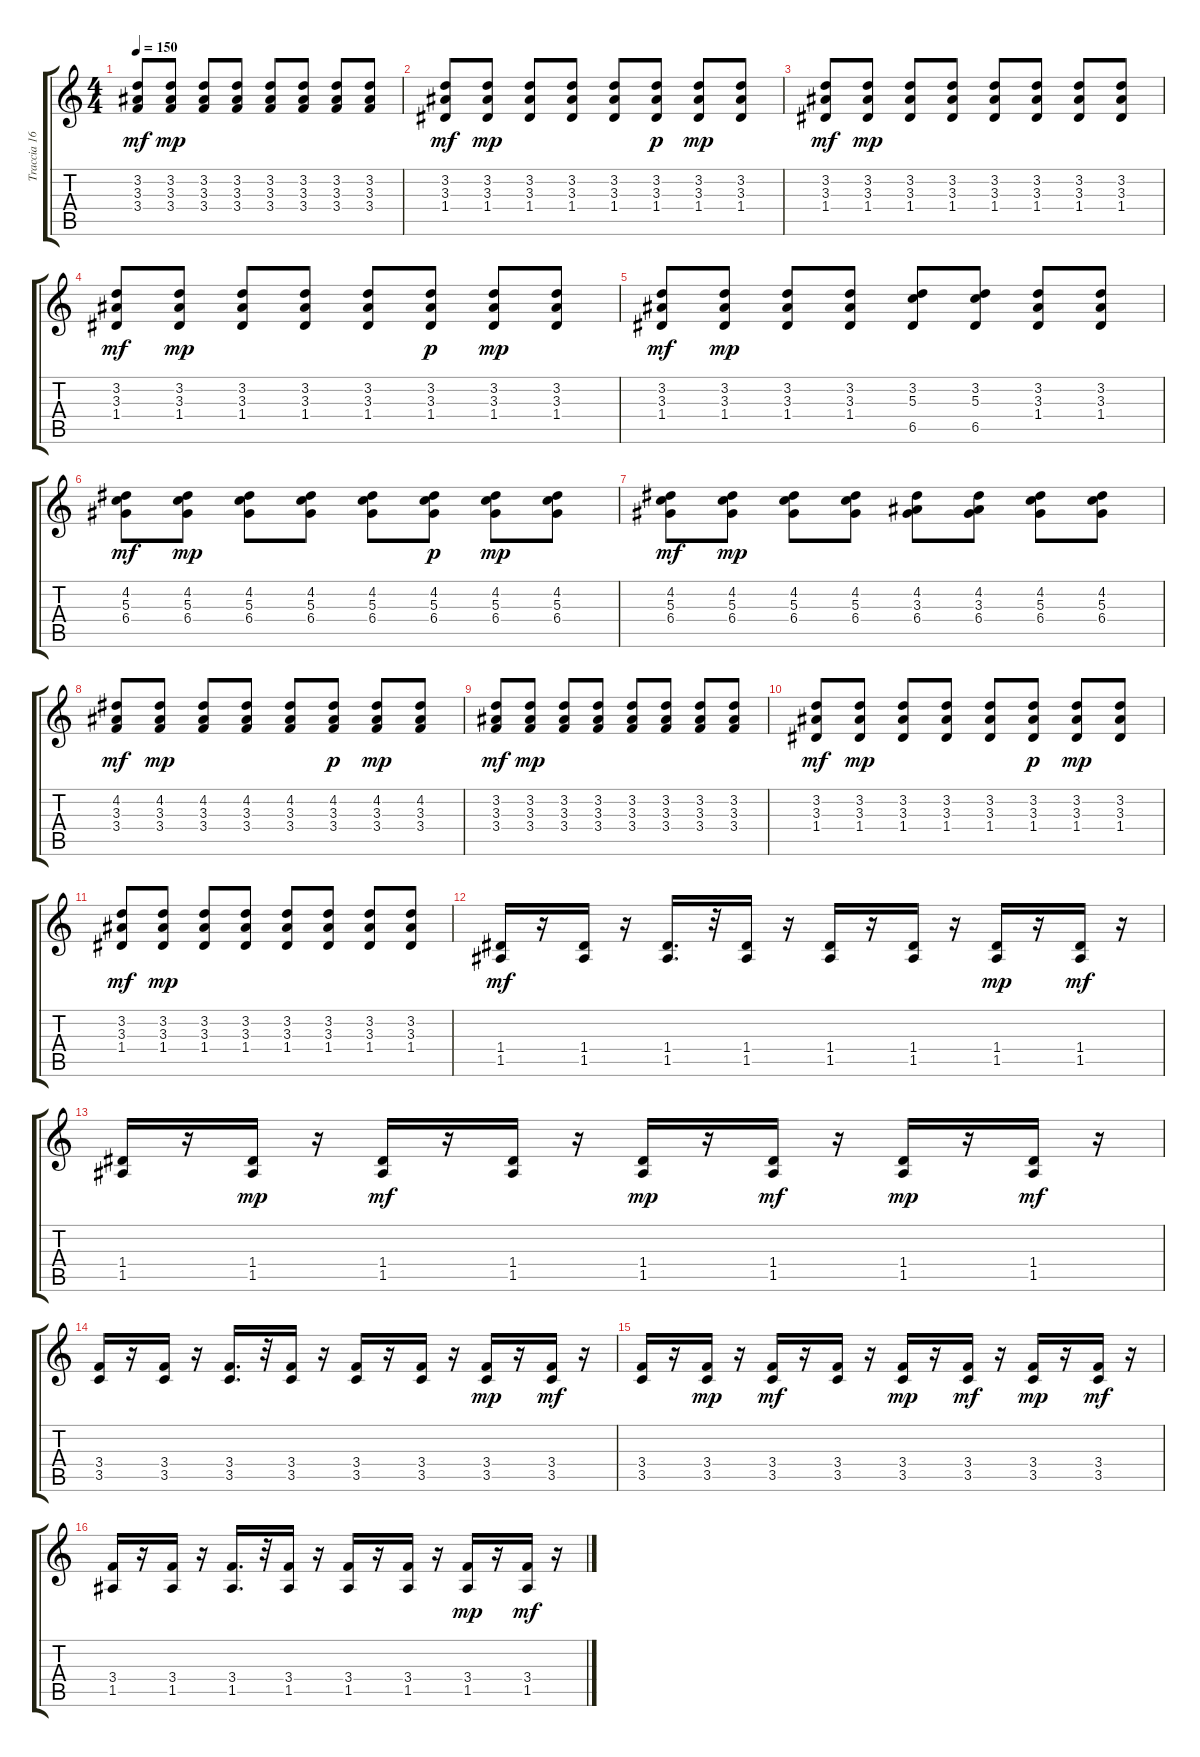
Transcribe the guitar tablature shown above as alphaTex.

\track ("Traccia 16" "Traccia 16") {instrument distortionguitar}
\staff {score tabs}
\tuning (E4 B3 G3 D3 A2 E2) {hide}
\ts (4 4)
\tempo 150
\clef g2
\ks c
(3.2 3.3 3.4).8{dy mf} (3.2 3.3 3.4).8{dy mp} (3.2 3.3 3.4).8 (3.2 3.3 3.4).8 (3.2 3.3 3.4).8 (3.2 3.3 3.4).8 (3.2 3.3 3.4).8 (3.2 3.3 3.4).8 |
(3.2 3.3 1.4).8{dy mf} (3.2 3.3 1.4).8{dy mp} (3.2 3.3 1.4).8 (3.2 3.3 1.4).8 (3.2 3.3 1.4).8 (3.2 3.3 1.4).8{dy p} (3.2 3.3 1.4).8{dy mp} (3.2 3.3 1.4).8 |
(3.2 3.3 1.4).8{dy mf} (3.2 3.3 1.4).8{dy mp} (3.2 3.3 1.4).8 (3.2 3.3 1.4).8 (3.2 3.3 1.4).8 (3.2 3.3 1.4).8 (3.2 3.3 1.4).8 (3.2 3.3 1.4).8 |
(3.2 3.3 1.4).8{dy mf} (3.2 3.3 1.4).8{dy mp} (3.2 3.3 1.4).8 (3.2 3.3 1.4).8 (3.2 3.3 1.4).8 (3.2 3.3 1.4).8{dy p} (3.2 3.3 1.4).8{dy mp} (3.2 3.3 1.4).8 |
(3.2 3.3 1.4).8{dy mf} (3.2 3.3 1.4).8{dy mp} (3.2 3.3 1.4).8 (3.2 3.3 1.4).8 (3.2 5.3 6.5).8 (3.2 5.3 6.5).8 (3.2 3.3 1.4).8 (3.2 3.3 1.4).8 |
(4.2 5.3 6.4).8{dy mf} (4.2 5.3 6.4).8{dy mp} (4.2 5.3 6.4).8 (4.2 5.3 6.4).8 (4.2 5.3 6.4).8 (4.2 5.3 6.4).8{dy p} (4.2 5.3 6.4).8{dy mp} (4.2 5.3 6.4).8 |
(4.2 5.3 6.4).8{dy mf} (4.2 5.3 6.4).8{dy mp} (4.2 5.3 6.4).8 (4.2 5.3 6.4).8 (4.2 3.3 6.4).8 (4.2 3.3 6.4).8 (4.2 5.3 6.4).8 (4.2 5.3 6.4).8 |
(4.2 3.3 3.4).8{dy mf} (4.2 3.3 3.4).8{dy mp} (4.2 3.3 3.4).8 (4.2 3.3 3.4).8 (4.2 3.3 3.4).8 (4.2 3.3 3.4).8{dy p} (4.2 3.3 3.4).8{dy mp} (4.2 3.3 3.4).8 |
(3.2 3.3 3.4).8{dy mf} (3.2 3.3 3.4).8{dy mp} (3.2 3.3 3.4).8 (3.2 3.3 3.4).8 (3.2 3.3 3.4).8 (3.2 3.3 3.4).8 (3.2 3.3 3.4).8 (3.2 3.3 3.4).8 |
(3.2 3.3 1.4).8{dy mf} (3.2 3.3 1.4).8{dy mp} (3.2 3.3 1.4).8 (3.2 3.3 1.4).8 (3.2 3.3 1.4).8 (3.2 3.3 1.4).8{dy p} (3.2 3.3 1.4).8{dy mp} (3.2 3.3 1.4).8 |
(3.2 3.3 1.4).8{dy mf} (3.2 3.3 1.4).8{dy mp} (3.2 3.3 1.4).8 (3.2 3.3 1.4).8 (3.2 3.3 1.4).8 (3.2 3.3 1.4).8 (3.2 3.3 1.4).8 (3.2 3.3 1.4).8 |
(1.4 1.5).16{dy mf} r.16 (1.4 1.5).16 r.16 (1.4 1.5).16{d} r.32 (1.4 1.5).16 r.16 (1.4 1.5).16 r.16 (1.4 1.5).16 r.16 (1.4 1.5).16{dy mp} r.16 (1.4 1.5).16{dy mf} r.16 |
(1.4 1.5).16 r.16 (1.4 1.5).16{dy mp} r.16 (1.4 1.5).16{dy mf} r.16 (1.4 1.5).16 r.16 (1.4 1.5).16{dy mp} r.16 (1.4 1.5).16{dy mf} r.16 (1.4 1.5).16{dy mp} r.16 (1.4 1.5).16{dy mf} r.16 |
(3.4 3.5).16 r.16 (3.4 3.5).16 r.16 (3.4 3.5).16{d} r.32 (3.4 3.5).16 r.16 (3.4 3.5).16 r.16 (3.4 3.5).16 r.16 (3.4 3.5).16{dy mp} r.16 (3.4 3.5).16{dy mf} r.16 |
(3.4 3.5).16 r.16 (3.4 3.5).16{dy mp} r.16 (3.4 3.5).16{dy mf} r.16 (3.4 3.5).16 r.16 (3.4 3.5).16{dy mp} r.16 (3.4 3.5).16{dy mf} r.16 (3.4 3.5).16{dy mp} r.16 (3.4 3.5).16{dy mf} r.16 |
(3.4 1.5).16 r.16 (3.4 1.5).16 r.16 (3.4 1.5).16{d} r.32 (3.4 1.5).16 r.16 (3.4 1.5).16 r.16 (3.4 1.5).16 r.16 (3.4 1.5).16{dy mp} r.16 (3.4 1.5).16{dy mf} r.16
